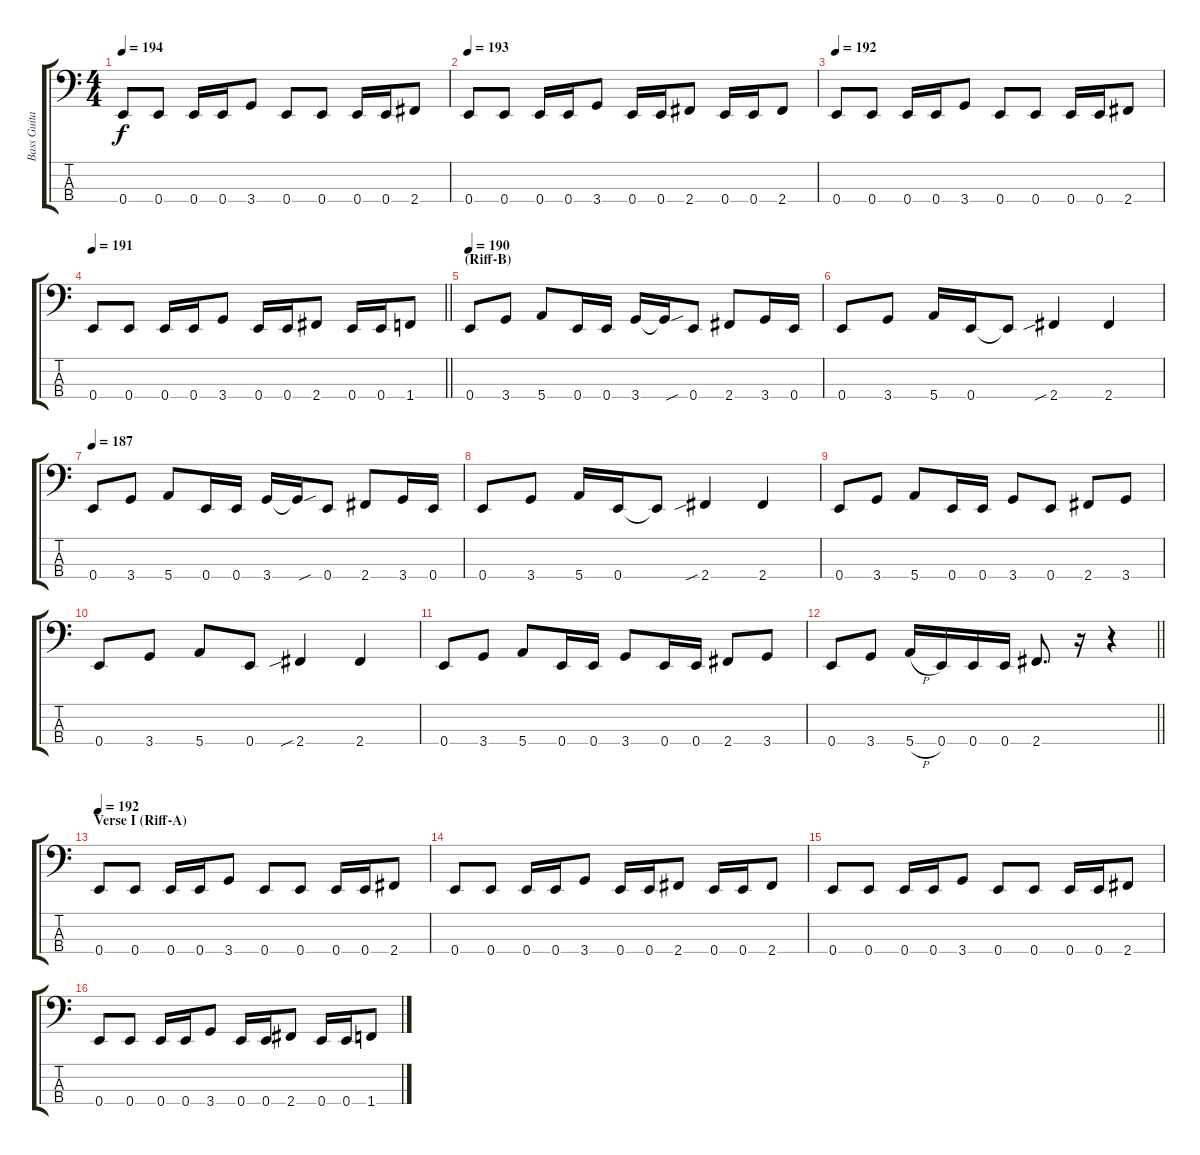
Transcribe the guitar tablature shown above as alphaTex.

\track ("Bass Guitar" "Bass Guita") {instrument electricbassfinger}
\staff {score tabs}
\tuning (G2 D2 A1 E1) {hide}
\ts (4 4)
\tempo 194
\clef f4
\ks c
0.4.8{dy f} 0.4.8 0.4.16 0.4.16 3.4.8 0.4.8 0.4.8 0.4.16 0.4.16 2.4.8 |
\tempo 193
0.4.8 0.4.8 0.4.16 0.4.16 3.4.8 0.4.16 0.4.16 2.4.8 0.4.16 0.4.16 2.4.8 |
\tempo 192
0.4.8 0.4.8 0.4.16 0.4.16 3.4.8 0.4.8 0.4.8 0.4.16 0.4.16 2.4.8 |
\tempo 191
\barLineRight lightlight
0.4.8 0.4.8 0.4.16 0.4.16 3.4.8 0.4.16 0.4.16 2.4.8 0.4.16 0.4.16 1.4.8 |
\section ("" "(Riff-B)")
\tempo 190
0.4.8 3.4.8 5.4.8 0.4.16 0.4.16 3.4.16 3.4{sou t}.16 0.4.8 2.4.8 3.4.16 0.4.16 |
0.4.8 3.4.8 5.4.16 0.4.16 0.4{t}.8 2.4{sib}.4 2.4.4 |
\tempo 187
0.4.8 3.4.8 5.4.8 0.4.16 0.4.16 3.4.16 3.4{sou t}.16 0.4.8 2.4.8 3.4.16 0.4.16 |
0.4.8 3.4.8 5.4.16 0.4.16 0.4{t}.8 2.4{sib}.4 2.4.4 |
0.4.8 3.4.8 5.4.8 0.4.16 0.4.16 3.4.8 0.4.8 2.4.8 3.4.8 |
0.4.8 3.4.8 5.4.8 0.4.8 2.4{sib}.4 2.4.4 |
0.4.8 3.4.8 5.4.8 0.4.16 0.4.16 3.4.8 0.4.16 0.4.16 2.4.8 3.4.8 |
\barLineRight lightlight
0.4.8 3.4.8 5.4{h}.16 0.4.16 0.4.16 0.4.16 2.4.8{d} r.16 r.4 |
\section ("" "Verse I (Riff-A)")
\tempo 192
0.4.8 0.4.8 0.4.16 0.4.16 3.4.8 0.4.8 0.4.8 0.4.16 0.4.16 2.4.8 |
0.4.8 0.4.8 0.4.16 0.4.16 3.4.8 0.4.16 0.4.16 2.4.8 0.4.16 0.4.16 2.4.8 |
0.4.8 0.4.8 0.4.16 0.4.16 3.4.8 0.4.8 0.4.8 0.4.16 0.4.16 2.4.8 |
0.4.8 0.4.8 0.4.16 0.4.16 3.4.8 0.4.16 0.4.16 2.4.8 0.4.16 0.4.16 1.4.8
